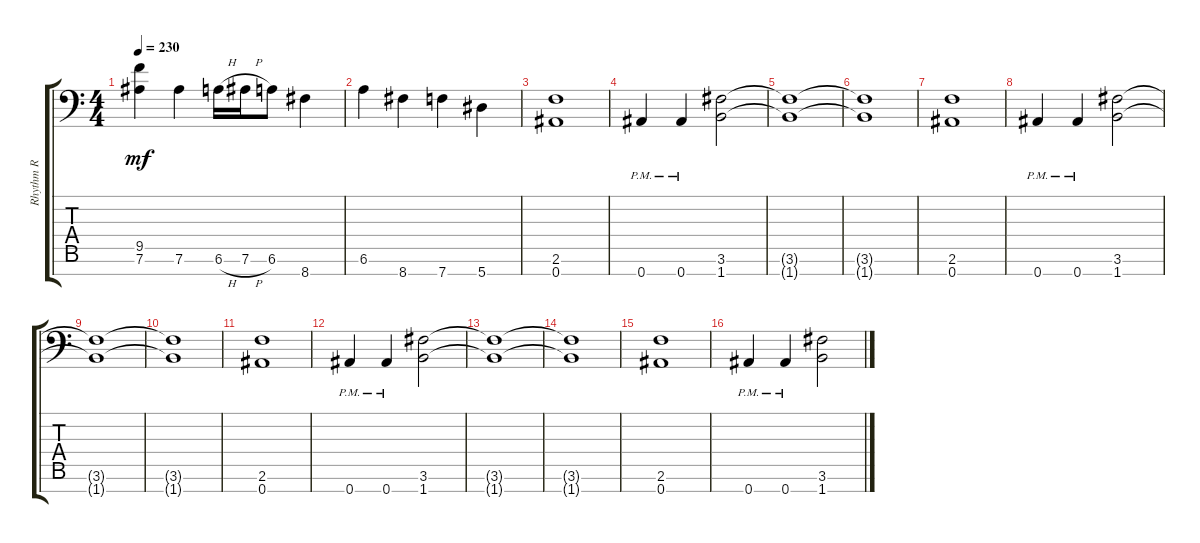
\track ("Rhythm R" "Rhythm R") {instrument distortionguitar}
\staff {score tabs}
\tuning (Eb4 Bb3 Gb3 Db3 Ab2 Eb2 Bb1) {hide}
\ts (4 4)
\tempo 230
\clef f4
\ks c
(9.5{t} 7.6{t}).4{dy mf} 7.6.4 6.6{h}.16 7.6{h}.16 6.6.8 8.7.4 |
6.6.4 8.7.4 7.7.4 5.7.4 |
(2.6 0.7).1 |
0.7{pm}.4 0.7{pm}.4 (3.6 1.7).2 |
(3.6{t} 1.7{t}).1 |
(3.6{t} 1.7{t}).1 |
(2.6 0.7).1 |
0.7{pm}.4 0.7{pm}.4 (3.6 1.7).2 |
(3.6{t} 1.7{t}).1 |
(3.6{t} 1.7{t}).1 |
(2.6 0.7).1 |
0.7{pm}.4 0.7{pm}.4 (3.6 1.7).2 |
(3.6{t} 1.7{t}).1 |
(3.6{t} 1.7{t}).1 |
(2.6 0.7).1 |
0.7{pm}.4 0.7{pm}.4 (3.6 1.7).2
